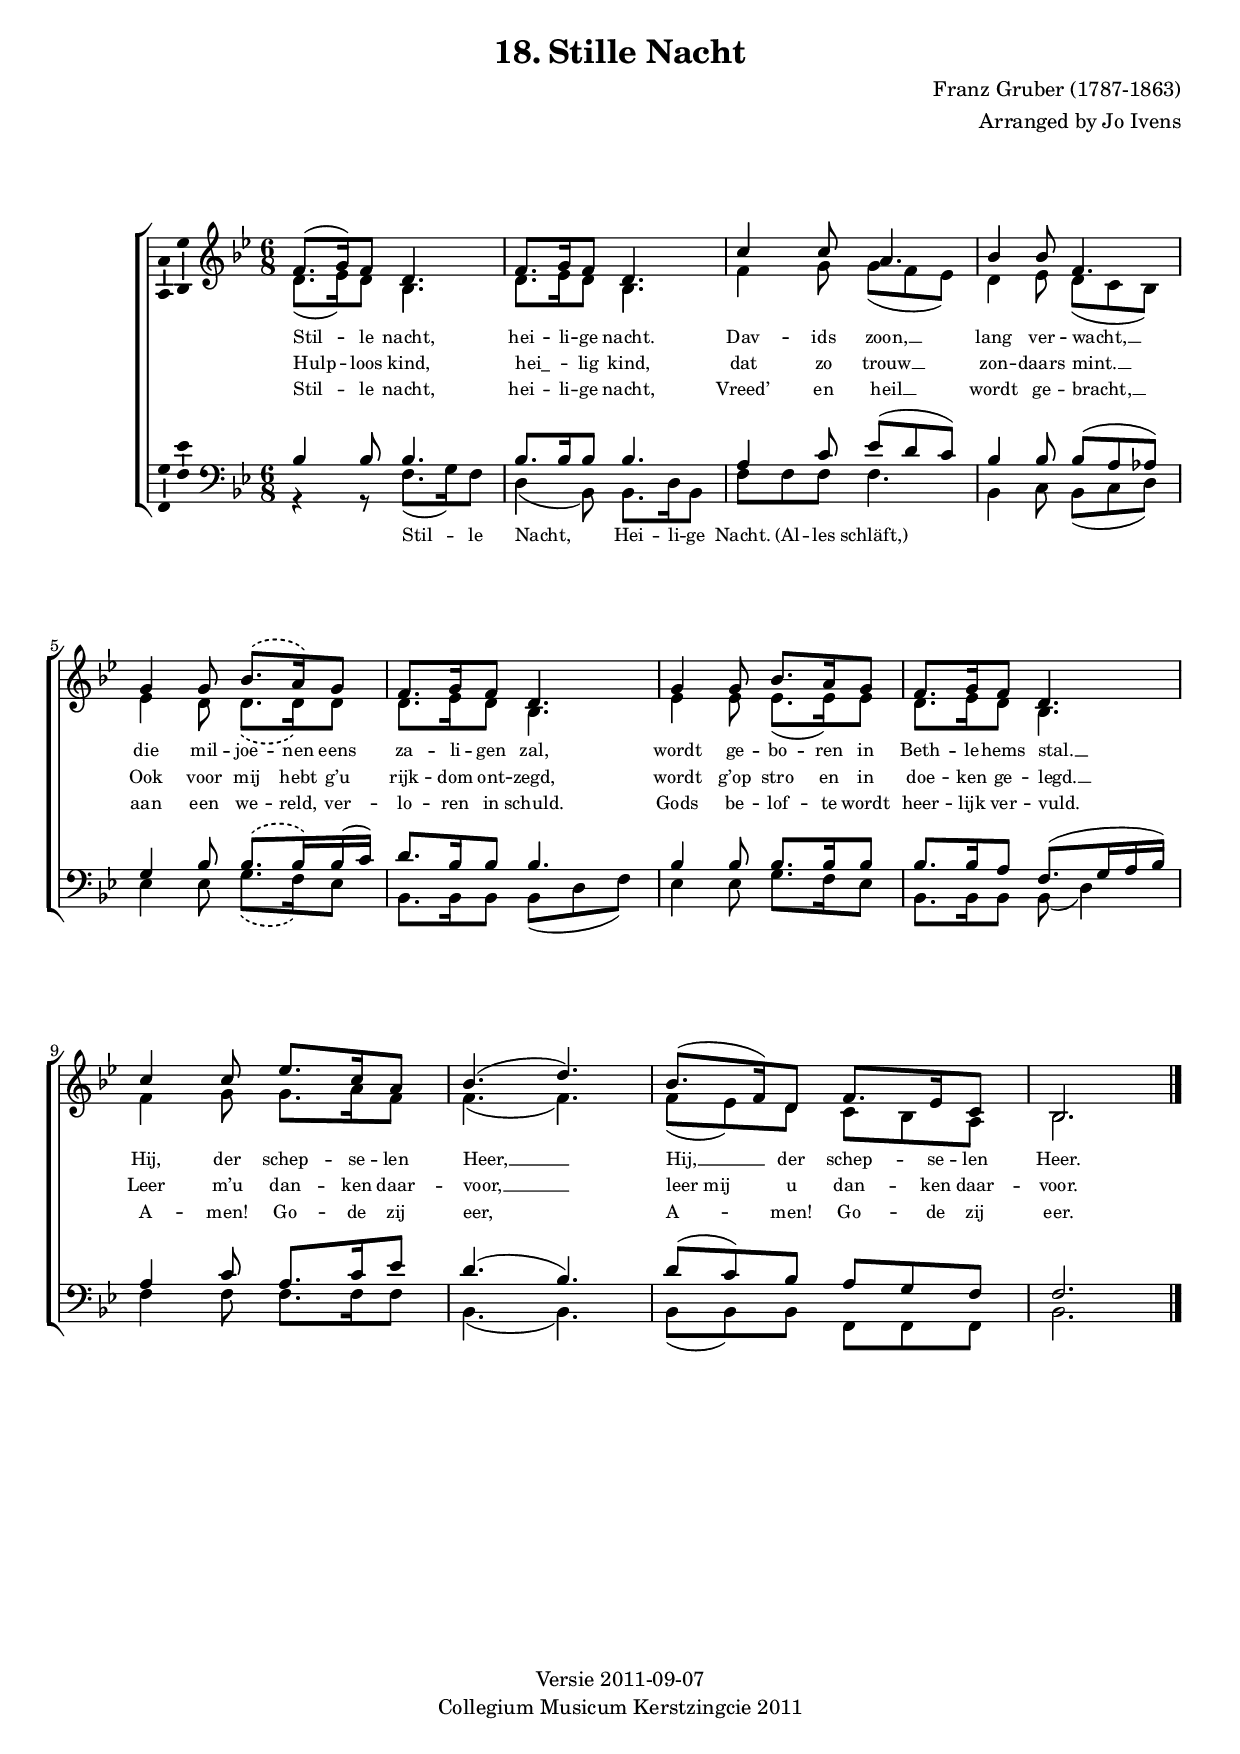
\version "2.12.3"
\version "2.12.3"

% Enter the notes for each voice. Normally I'd do that in \relative
% mode, but in this case I was adapting someone else's version of Stille
% Nacht.
%
% (Relative mode is basically this: instead of specifying the absolute
% octave for each note, assume that each new note is the one at most a
% fourth removed from the preceding one. If you're jumping a quint or
% more, use ' or , to adjust the note's octave upwards/downwards.)

miditempo = #(ly:make-moment 120 8)

soprano = { 
  \time 6/8 
  \key bes \major 

  f'8.( g'16) f'8 d'4. | 
  f'8. g'16 f'8 d'4. |   
  c''4 c''8 a'4. |       
  % Structurally neatest to have a system linebreak after 'einsam
  % wacht', although it makes the note spacing of the last line a bit
  % stretched.
  bes'4 bes'8 f'4. |     \break

  % Abuse phrasing slur: it doesn't affect lyrics
  \phrasingSlurDashed
  g'4 g'8 bes'8.\( a'16\) g'8 |
  f'8. g'16 f'8 d'4. |
  g'4 g'8 bes'8. a'16 g'8 |
  f'8. g'16 f'8 d'4. |

  c''4 c''8 ees''8. c''16 a'8 |
  bes'4.( d''4.) |
  bes'8.( f'16) d'8 f'8. ees'16 c'8 |
  bes2. |
  \bar "|."
}

alto = {
  \key bes \major
  d'8.( ees'16) d'8 bes4. |
  d'8. ees'16 d'8 bes4. |
  f'4 g'8 g'8( f'8 ees'8) |
  d'4 ees'8 d'8( c'8 bes8) |
          
  % Abuse phrasing slur: it doesn't affect lyrics
  \phrasingSlurDashed
  ees'4 d'8 d'8.\( d'16\) d'8 |
  d'8. ees'16 d'8 bes4. |
  ees'4 ees'8 ees'8.( ees'16) ees'8 |
  d'8. ees'16 d'8 bes4. |

  f'4 g'8 g'8. a'16 f'8 |
  f'4.( f'4.) |
  f'8( ees'8) d'8 c'8 bes8 a8 |
  bes2. |
  \bar "|."
}

% Normally, enter the dynamics (\p, \pp, \<\! etc) inside a voice
% (either all of them, or just the soprano); in this case, though, I've
% entered them separately to be able to put them on their own line
% between the staves
dynamics = {
  s8.\p s16 s2 
  s8.\pp s16 s2 
  s4\p s2 
  s4\pp s2

  s2. 
  s8. s16\> s8\! s4.
  s4 s8 s8.\< s16 s8\!
  s8 s8\> s8\! s4.

  s2. 
  s4.\< s4.\! 
  s8.\> s16 s8 s8 s8 s8\!
  s2.
}

tenor = {
  \key bes \major 
  \clef "treble_8"
  bes4 bes8 bes4. |
  bes8. bes16 bes8 bes4. |
  a4 c'8 ees'8( d'8 c'8) |
  bes4 bes8 bes8( a8 as8) |

  % Abuse phrasing slur: it doesn't affect lyrics
  \phrasingSlurDashed
  g4 bes8 bes8.\( bes16\) bes16( c'16) |
  d'8. bes16 bes8 bes4. |
  bes4 bes8 bes8. bes16 bes8 |
  bes8. bes16 a8 f8.( g16 a16 bes16) |

  a4 c'8 a8. c'16 ees'8 |
  d'4.( bes4.) |
  d'8( c'8) bes8 a8 g8 f8 |
  f2. |
  \bar "|."
}

bass = {
  \key bes \major 
  \clef bass
  r4 r8 f8.( g16) f8 |
  d4( bes,8) bes,8. d16 bes,8 |
  f8 f8 f8 f4. |
  bes,4 c8 bes,8( c8 d8) |

  % Abuse phrasing slur: it doesn't affect lyrics
  \phrasingSlurDashed
  ees4 ees8 g8.\( f16\) ees8 |
  bes,8. bes,16 bes,8 bes,8( d8 f8) |
  ees4 ees8 g8. f16 ees8 |
  bes,8. bes,16 bes,8 bes,8( d4) |

  f4 f8 f8. f16 f8 |
  bes,4. ( bes,4. ) |
  bes,8( bes,8) bes,8 f,8 f,8 f,8 |
  bes,2. |
  \bar "|."
}

% Done entering the notes.
% Enter the verses in \lyricmode. `--` to separate syllables (syllable
% line is drawn automatically iff there is space); `__` to request an
% extender line; _ to make a syllable last an extra note. (Normally a
% syllable lasts for one note, or one melismata.)

verseOne = \lyricmode {
  % Skip 7 notes
  \repeat unfold 7 { \skip 1 }
  Al -- les schläft, __
  ein -- sam 
    % 'wacht' should line up to its note with its left edge, instead of
    % with its middle.
    \once \override LyricText #'self-alignment-X = #-1
    wacht __
  nur das trau -- te hoch --
  hei -- li -- ge Paar,
  hol -- der Kna -- be im 
  lok -- ki -- gen 
    \once \override LyricText #'self-alignment-X = #-1
    Haar, __
  schlaf in himm -- li -- scher 
  Ruh, __
  schlaf __ in himm -- li -- scher
  Ruh.
}

verseTwo = \lyricmode {
  Stil -- le Nacht,
  Hei -- li -- ge Nacht.
  Hir -- ten erst __
  Kund ge -- 
    \once \override LyricText #'self-alignment-X = #-1
    macht __
  durch der En -- _ gel 
  Hal -- le -- lu -- ja,
  tönt es laut __ _ von 
  fern __ _ und 
    \once \override LyricText #'self-alignment-X = #-1
    nah, __
  Christ der Ret -- ter ist
  da, __
  Christ __ der Ret -- ter ist
  da.
}

verseThree = \lyricmode {
  % Skip 7 notes
  \repeat unfold 7 { \skip 1 }
  Got -- tes Sohn, __
  o wie 
    \once \override LyricText #'self-alignment-X = #-1
    lacht __
  Lieb aus dei -- _ nem
  Gött -- li -- chen Mund,
  da uns 
    \once \override LyricText #'X-extent = #'(1 . 6.4)
    "schlägt" __ _ die 
  ret -- ten -- de 
    \once \override LyricText #'self-alignment-X = #-1
    Stund, __
  Christ, in dei -- ner Ge -- 
  burt, __
  Christ __ in dei -- ner Ge --
  burt.
}

bold = { % italic
  \override Lyrics.LyricText #'font-series = #'bold
}


verseOneNL = \lyricmode {
  Stil -- le nacht, hei -- li -- ge nacht.
  Dav -- ids zoon, __
  lang ver -- 
    \once \override LyricText #'self-alignment-X = #-1
    wacht, __
  die mil -- joe -- nen eens 
  za -- li -- gen zal,
  wordt ge -- bo -- ren in 
  Beth -- le -- hems 
    \once \override LyricText #'self-alignment-X = #-1
    stal. __
  Hij, der schep -- se -- len 
  Heer, __
  Hij, __ der schep -- se -- len 
  Heer.
}

verseTwoNL = \lyricmode {
  Hulp -- loos kind, "hei_" -- _ lig kind,
  dat zo trouw __ 
  zon -- daars 
    \once \override LyricText #'self-alignment-X = #-1
    mint. __
  Ook voor mij hebt g’u
  rijk -- dom ont -- zegd,
  wordt g’op stro en in 
  doe -- ken ge -- 
    \once \override LyricText #'self-alignment-X = #-1
    legd. __
  Leer m’u dan -- ken daar -- 
  voor, __
  "leer mij" u dan -- ken daar -- 
  voor.
}

verseThreeNL = \lyricmode {
  Stil -- le nacht, hei -- li -- ge nacht,
  Vreed’ en heil __
  wordt ge -- 
    \once \override LyricText #'self-alignment-X = #-1
    bracht, __
  aan een we -- reld, ver -- 
  lo -- ren in schuld.
  Gods be -- lof -- te wordt 
  heer -- lijk ver --
    \once \override LyricText #'self-alignment-X = #-1
    vuld.
  A -- men! Go -- de zij eer,
  A -- men! Go -- de zij eer.
}

% The basses briefly do their own thing at the start. Let's give them
% their own line of lyrics.
verseOneBass = \lyricmode {
  Stil -- le Nacht,
  Hei -- li -- ge Nacht.
  "(Al" -- les "schläft,)"
}

verseOneBassNL = \lyricmode {
  Stil -- le nacht,
  hei -- li -- ge nacht.
  Da -- vids zoon,
}


nummer = "18."

\header {
  title = \markup { \nummer "Stille Nacht" }
  composer = "Franz Gruber (1787-1863)"
  arranger = "Arranged by Jo Ivens"
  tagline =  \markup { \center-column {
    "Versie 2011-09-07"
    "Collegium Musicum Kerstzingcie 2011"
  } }
}

#(set-global-staff-size 18)

\score {
  \new ChoirStaff <<
    \new Dynamics { \dynamics }
    \new Staff = "Upper" <<
      \new Voice = "vSoprano" { 
        % Move sopranos' ambitus a bit to the right of the altos'.
        \override Ambitus #'X-offset = #2.0
        % voiceOne has its note stems pointing upwards
        \voiceOne \soprano 
      }
      \new Voice = "vAlto" { \voiceTwo \alto }
    >>

    \new Lyrics \lyricsto "vSoprano" { \verseOneNL }
    \new Lyrics \lyricsto "vSoprano" { \verseTwoNL }
    \new Lyrics \lyricsto "vSoprano" { \verseThreeNL }

    \new Staff = "lower" <<
      \new Voice = "vTenor" { 
        \override Ambitus #'X-offset = #2.0
        \voiceOne \tenor 
    }
      \new Voice = "vBass" { \voiceTwo \bass }
    >>
      \new Lyrics \lyricsto "vBass" { \verseOneBass }
  >>

  \layout { 
    \context { \Voice
      \consists "Ambitus_engraver"
    }
    \context { \Staff 
      % place dynamics closer to staff
      \override VerticalAxisGroup #'minimum-Y-extent = #'(-2 . 2)
    }
    \context { \Lyrics 
      % place lyrics closer to staff
      \override VerticalAxisGroup #'Y-extent = #'(-0.1 . 0.1)
      \override VerticalAxisGroup #'minimum-Y-extent = #'(0 . 0)
      % relative change to font: one size smaller
      \override LyricText #'font-size = #-1
    }
    \context {
      \ChoirStaff
      \accepts Dynamics
    }
    % define Dynamics context
    \context {
      \type "Engraver_group"
      \name Dynamics
      \alias Voice
      \consists "Output_property_engraver"
      \consists "Piano_pedal_engraver"
      \consists "Script_engraver"
      \consists "New_dynamic_engraver"
      \consists "Dynamic_align_engraver"
      \consists "Text_engraver"
      \consists "Skip_event_swallow_translator"
      \consists "Axis_group_engraver"

      pedalSustainStrings = #'("Ped." "*Ped." "*")
      pedalUnaCordaStrings = #'("una corda" "" "tre corde")
      \override DynamicLineSpanner #'Y-offset = #0
      \override TextScript #'font-size = #2
      \override TextScript #'font-shape = #'italic
      \override VerticalAxisGroup #'minimum-Y-extent = #'(-1 . 1)
    }
    % modify PianoStaff context to accept Dynamics context
  }
}
